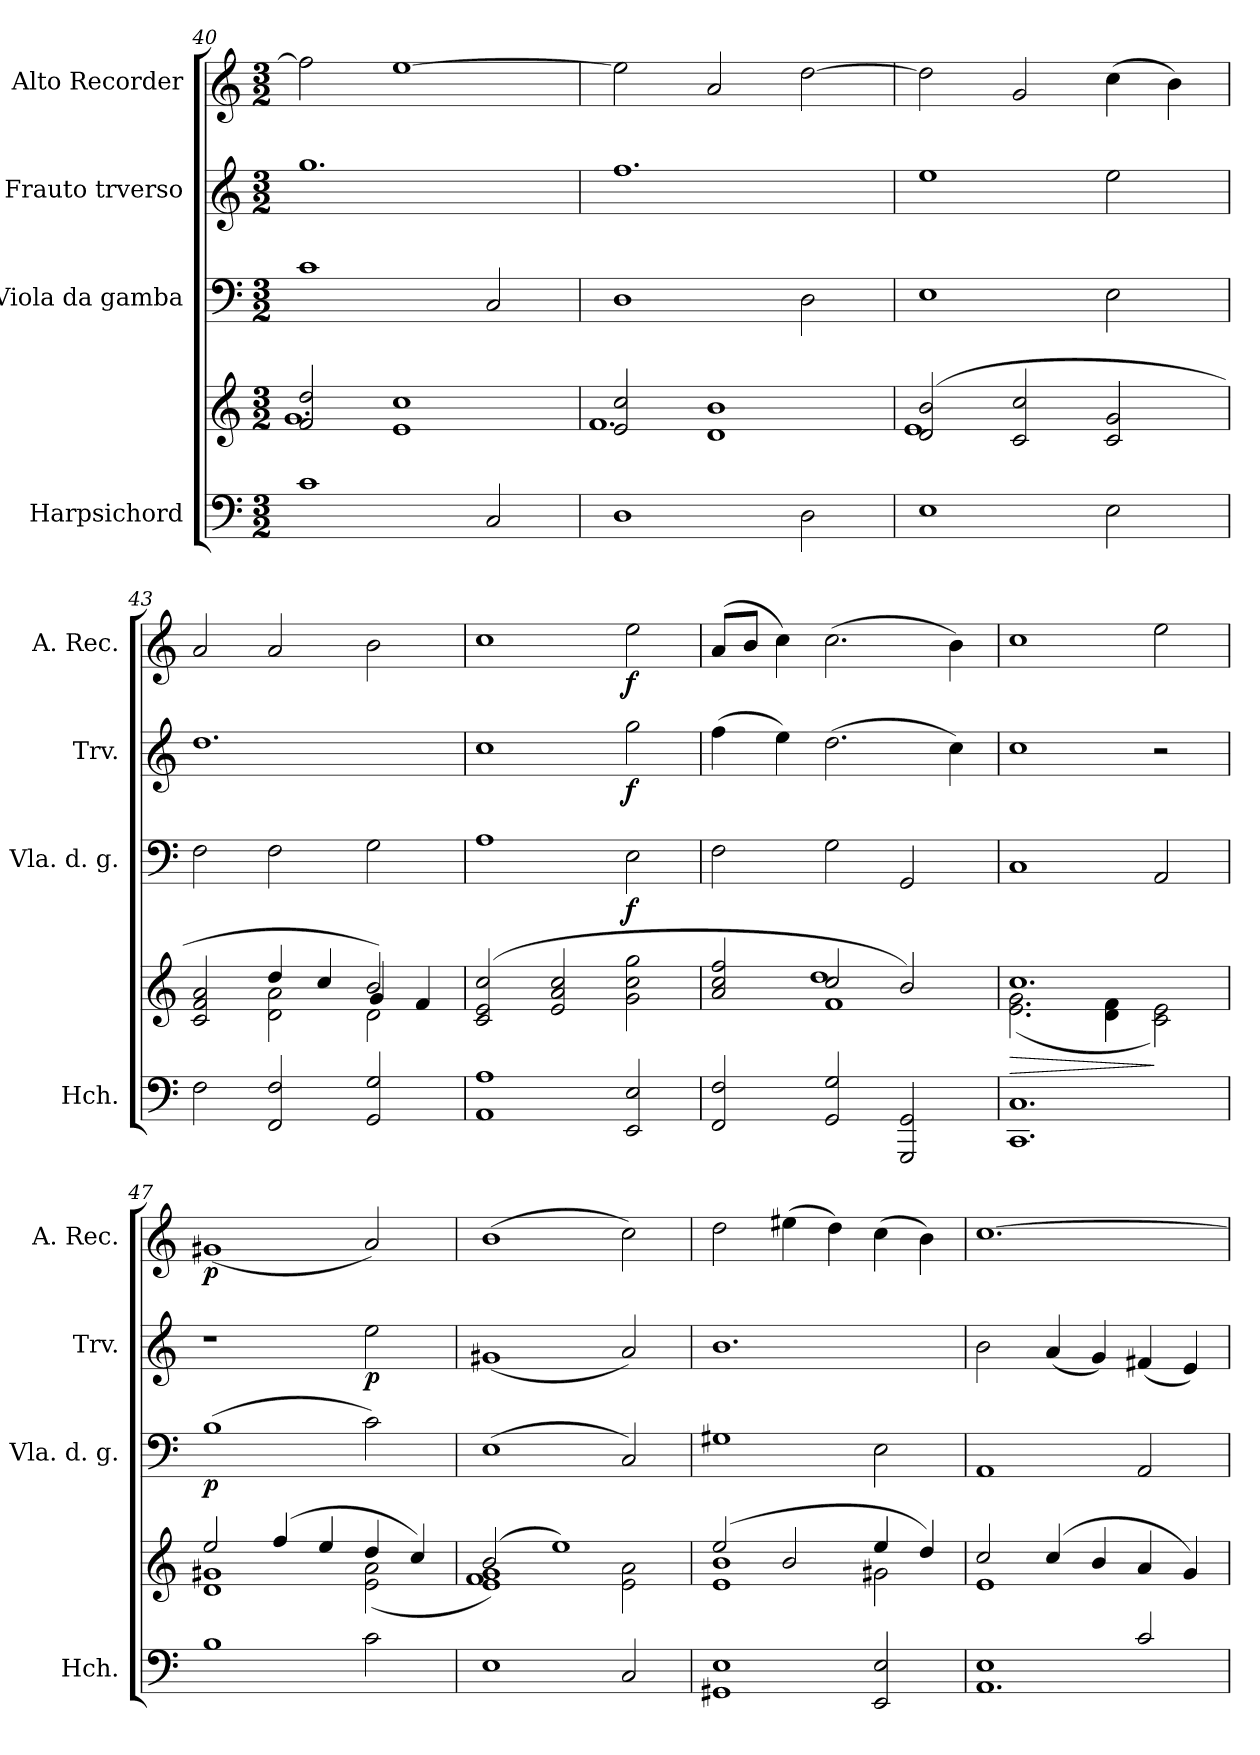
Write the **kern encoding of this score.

**kern	**kern	**dynam	**kern	**dynam	**kern	**dynam	**kern	**dynam
*part4	*part4	*part4	*part3	*part3	*part2	*part2	*part1	*part1
*staff5	*staff4	*staff4/5	*staff3	*staff3	*staff2	*staff2	*staff1	*staff1
*I"Harpsichord	*	*	*I"Viola da gamba	*	*I"Frauto trverso	*	*I"Alto Recorder	*
*I'Hch.	*	*	*I'Vla. d. g.	*	*I'Trv.	*	*I'A. Rec.	*
*clefF4	*clefG2	*	*clefF4	*	*clefG2	*	*clefG2	*
*k[]	*k[]	*	*k[]	*	*k[]	*	*k[]	*
*M3/2	*M3/2	*	*M3/2	*	*M3/2	*	*M3/2	*
=40	=40	=40	=40	=40	=40	=40	=40	=40
*	*^	*	*	*	*	*	*	*
1c	2f/ 2dd/	1.g	.	1c	.	1.gg	.	2ff\]	.
.	1e 1cc	.	.	.	.	.	.	[1ee	.
2C/	.	.	.	2C/	.	.	.	.	.
=41	=41	=41	=41	=41	=41	=41	=41	=41	=41
1D	2e/ 2cc/	1.f	.	1D	.	1.ff	.	2ee\]	.
.	1d 1b	.	.	.	.	.	.	2a/	.
2D\	.	.	.	2D\	.	.	.	[2dd\	.
=42	=42	=42	=42	=42	=42	=42	=42	=42	=42
1E	(2d/ 2b/	1e	.	1E	.	1ee	.	2dd\]	.
.	2c/ 2cc/	.	.	.	.	.	.	2g/	.
2E\	2c/ 2g/	2ryy	.	2E\	.	2ee\	.	(>4cc\	.
.	.	.	.	.	.	.	.	4b\)	.
!!LO:LB:g=z
=43	=43	=43	=43	=43	=43	=43	=43	=43	=43
*	*	*^	*	*	*	*	*	*	*
2F\	2c/ 2f/ 2a/	2ryy	1ryy	.	2F\	.	1.dd	.	2a/	.
2FF/ 2F/	4dd/	2d\ 2a\	.	.	2F\	.	.	.	2a/	.
.	4cc/	.	.	.	.	.	.	.	.	.
2GG/ 2G/	2b/)	2d\	4g/	.	2G\	.	.	.	2b\	.
.	.	.	4f/	.	.	.	.	.	.	.
*	*v	*v	*v	*	*	*	*	*	*	*
=44	=44	=44	=44	=44	=44	=44	=44	=44
1AA 1A	(2c/ 2e/ 2cc/	.	1A	.	1cc	.	1cc	.
.	2e/ 2a/ 2cc/	.	.	.	.	.	.	.
!	!	!	!	!LO:DY:b	!	!LO:DY:b	!	!LO:DY:b
2EE/ 2E/	2g\ 2cc\ 2gg\	.	2E\	f	2gg\	f	2ee\	f
=45	=45	=45	=45	=45	=45	=45	=45	=45
*	*^	*	*	*	*	*	*	*
*	*	*^	*	*	*	*	*	*	*
2FF/ 2F/	2a/ 2cc/ 2ff/	2ryy	2ryy	.	2F\	.	(>4ff\	.	(>8a/L	.
.	.	.	.	.	.	.	.	.	8b/J	.
.	.	.	.	.	.	.	4ee\)	.	4cc\)	.
2GG/ 2G/	2cc/	1dd	1f	.	2G\	.	(2.dd\	.	(2.cc\	.
2GGG/ 2GG/	2b/)	.	.	.	2GG/	.	.	.	.	.
.	.	.	.	.	.	.	4cc\)	.	4b\)	.
*	*v	*v	*v	*	*	*	*	*	*	*
=46	=46	=46	=46	=46	=46	=46	=46	=46
!	!	!LO:HP:b	!	!	!	!	!	!
*	*^	*	*	*	*	*	*	*
1.CC 1.C	1.cc	(2.e\ 2.g\	>	1C	.	1cc	.	1cc	.
.	.	4d\ 4f\	.	.	.	.	.	.	.
.	.	2c\ 2e\)	]	2AA/	.	2r	.	2ee\	.
=47	=47	=47	=47	=47	=47	=47	=47	=47	=47
*	*	*^	*	*	*	*	*	*	*
!	!	!	!	!	!	!LO:DY:b	!	!	!	!LO:DY:b
1B	2ee/	1g#X	1d	.	(1B	p	1r	.	(1g#X	p
.	(>4ff/	.	.	.	.	.	.	.	.	.
.	4ee/	.	.	.	.	.	.	.	.	.
!	!	!	!	!	!	!	!	!LO:DY:b	!	!
2c\	4dd/	(2e\ 2a\	2ryy	.	2c\)	.	2ee\	p	2a/)	.
.	4cc/)	.	.	.	.	.	.	.	.	.
*	*	*v	*v	*	*	*	*	*	*	*
=48	=48	=48	=48	=48	=48	=48	=48	=48	=48
1E	(>2b/	1e 1f 1g)	.	(1E	.	(1g#X	.	(1b	.
.	1ee)	.	.	.	.	.	.	.	.
2C/	.	2e\ 2a\	.	2C/)	.	2a/)	.	2cc\)	.
=49	=49	=49	=49	=49	=49	=49	=49	=49	=49
*	*	*^	*	*	*	*	*	*	*
1GG#X 1E	(>2ee/	1b	1e	.	1G#X	.	1.b	.	2dd\	.
.	2b/	.	.	.	.	.	.	.	(>4ee#X\	.
.	.	.	.	.	.	.	.	.	4dd\)	.
2EE/ 2E/	4ee/	2g#X\	2ryy	.	2E\	.	.	.	(>4cc\	.
.	4dd/)	.	.	.	.	.	.	.	4b\)	.
*	*	*v	*v	*	*	*	*	*	*	*
!!LO:LB:g=z
=50	=50	=50	=50	=50	=50	=50	=50	=50	=50
*^	*	*	*	*	*	*	*	*	*
1E	1.AA	2cc/	1e	.	1AA	.	2b\	.	[1.cc	.
.	.	(>4cc/	.	.	.	.	(4a/	.	.	.
.	.	4b/	.	.	.	.	4g/)	.	.	.
2c/	.	4a/	2ryy	.	2AA/	.	(4f#X/	.	.	.
.	.	4g/)	.	.	.	.	4e/)	.	.	.
*v	*v	*	*	*	*	*	*	*	*	*
*	*v	*v	*	*	*	*	*	*	*
=	=	=	=	=	=	=	=	=
*-	*-	*-	*-	*-	*-	*-	*-	*-
